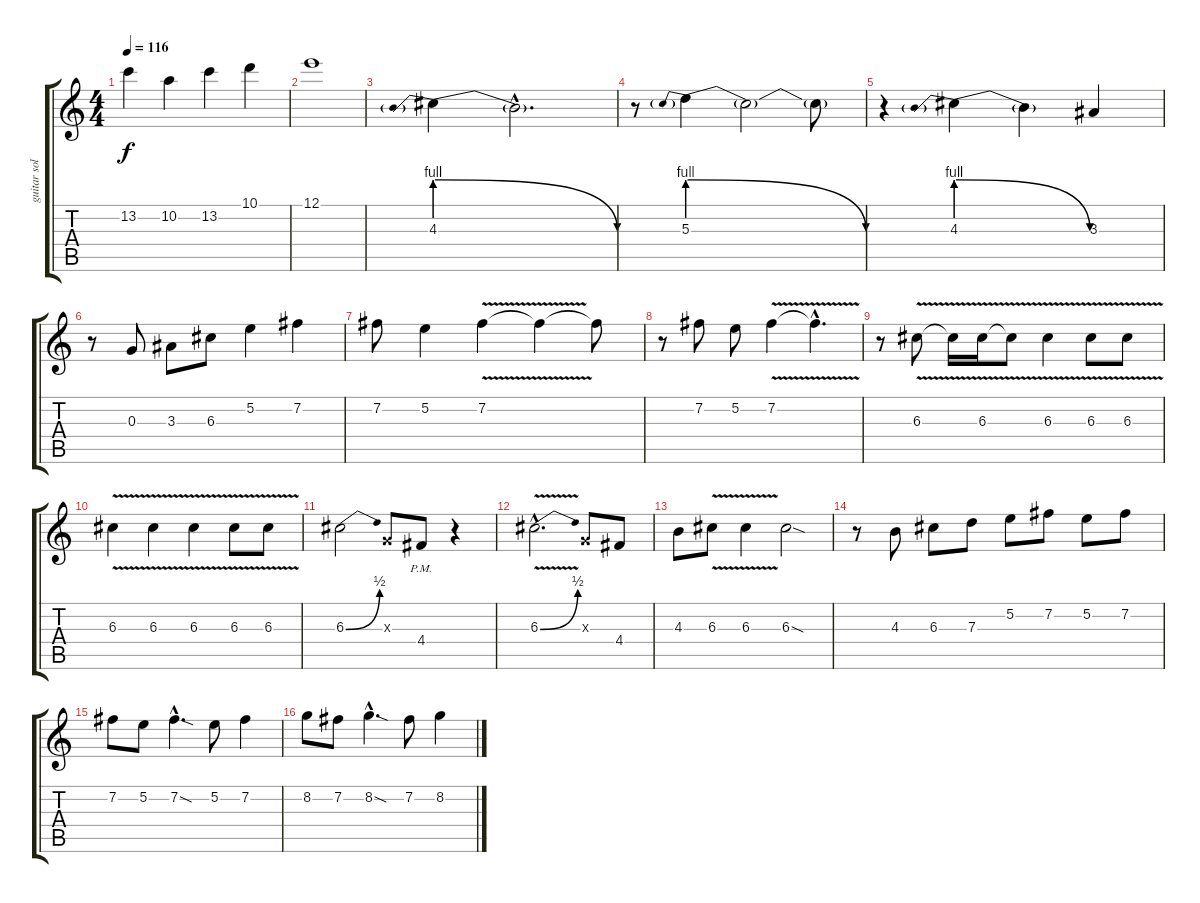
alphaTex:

\track ("guitar solo" "guitar sol") {instrument overdrivenguitar}
\staff {score tabs}
\tuning (E4 B3 G3 D3 A2 E2) {hide}
\ts (4 4)
\tempo 116
\clef g2
\ks c
13.2.4{dy f} 10.2.4 13.2.4 10.1.4 |
12.1.1 |
4.3{be (prebendrelease 0 4 60 0)}.4{volume 16} 4.3{hac t}.2{d} |
r.8 5.3{be (prebendrelease 0 4 60 0)}.4 5.3{t}.2 5.3{t}.8 |
r.4 4.3{be (prebendrelease 0 4 60 0)}.4 4.3{t}.4 3.3.4 |
r.8 0.3.8 3.3.8 6.3.8 5.2.4 7.2.4 |
7.2.8 5.2.4 7.2{v}.4 7.2{t}.4 7.2{t}.8 |
r.8 7.2.8 5.2.8 7.2{v}.4 7.2{hac t}.4{d} |
r.8 6.3{v}.8 6.3{t}.16 6.3{v}.16 6.3{t}.8 6.3{v}.4 6.3{v}.8 6.3{v}.8 |
6.3{v}.4 6.3{v}.4 6.3{v}.4 6.3{v}.8 6.3{v}.8 |
6.3{be (bend 0 0 60 2)}.2 0.3{x}.8 4.4{pm}.8 r.4 |
6.3{be (bend 0 0 60 2) v hac}.2{d} 0.3{x}.8 4.4.8 |
4.3.8 6.3{v}.8 6.3{v}.4 6.3{sod}.2 |
r.8 4.3.8 6.3.8 7.3.8 5.2.8 7.2.8 5.2.8 7.2.8 |
7.2.8 5.2.8 7.2{sod hac}.4{d} 5.2.8 7.2.4 |
8.2.8 7.2.8 8.2{sod hac}.4{d} 7.2.8 8.2.4
